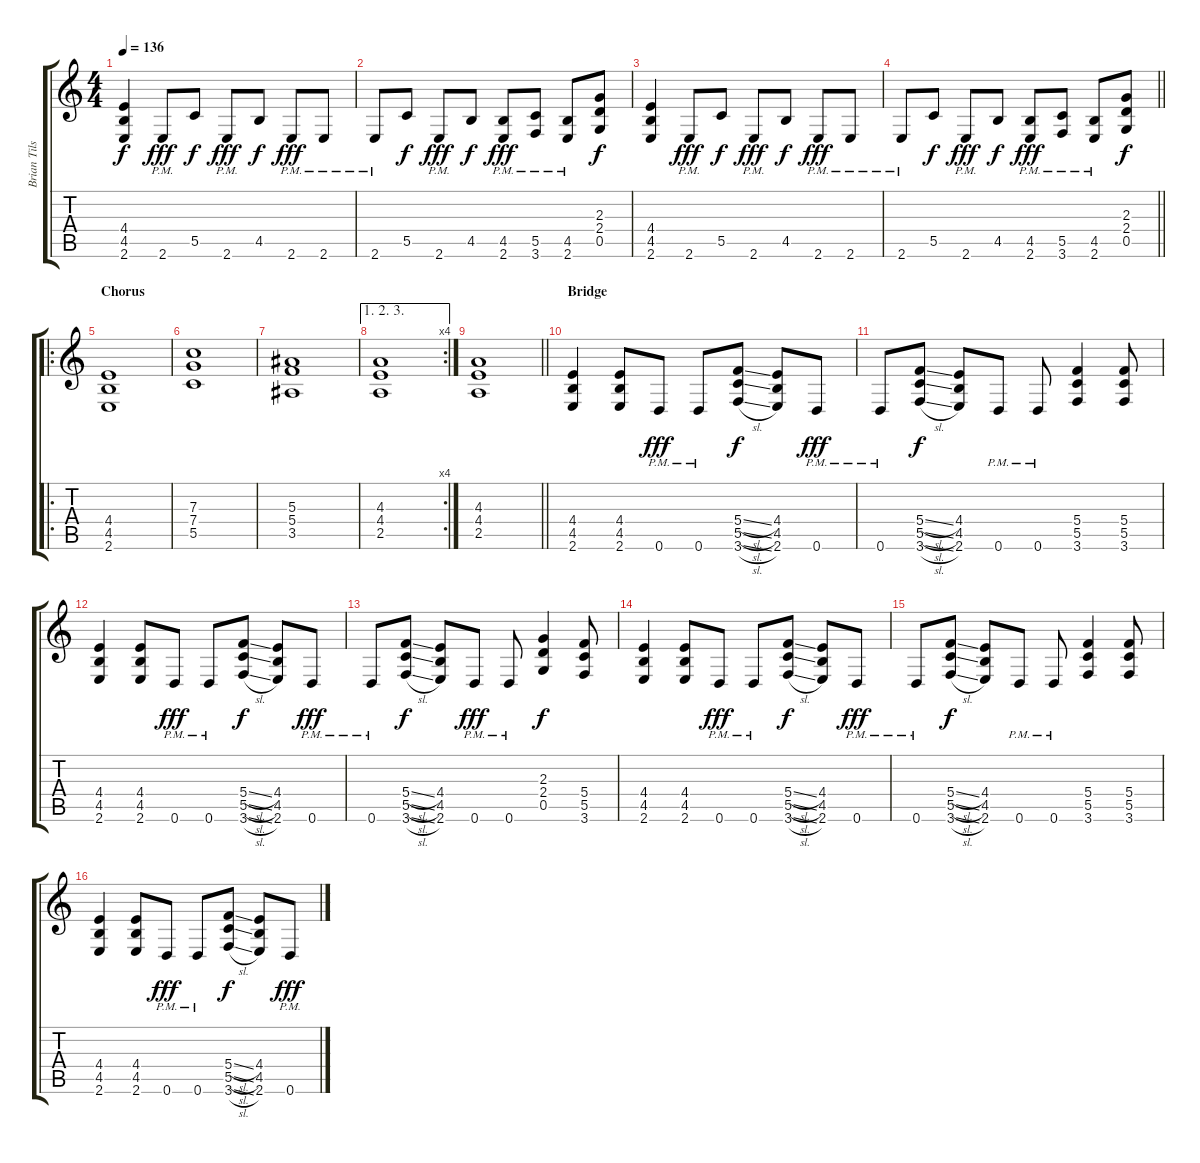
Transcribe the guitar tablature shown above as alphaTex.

\track ("Brian Tilse" "Brian Tils") {instrument distortionguitar}
\staff {score tabs}
\tuning (D4 A3 F3 C3 G2 D2) {hide}
\ts (4 4)
\tempo 136
\clef g2
\ks c
(4.4 4.5 2.6).4{dy f} 2.6{pm}.8{dy fff} 5.5.8{dy f} 2.6{pm}.8{dy fff} 4.5.8{dy f} 2.6{pm}.8{dy fff} 2.6{pm}.8 |
2.6{pm}.8 5.5.8{dy f} 2.6{pm}.8{dy fff} 4.5.8{dy f} (4.5{pm} 2.6{pm}).8{dy fff} (5.5{pm} 3.6{pm}).8 (4.5{pm} 2.6{pm}).8 (2.3 2.4 0.5).8{dy f} |
(4.4 4.5 2.6).4 2.6{pm}.8{dy fff} 5.5.8{dy f} 2.6{pm}.8{dy fff} 4.5.8{dy f} 2.6{pm}.8{dy fff} 2.6{pm}.8 |
\barLineRight lightlight
2.6{pm}.8 5.5.8{dy f} 2.6{pm}.8{dy fff} 4.5.8{dy f} (4.5{pm} 2.6{pm}).8{dy fff} (5.5{pm} 3.6{pm}).8 (4.5{pm} 2.6{pm}).8 (2.3 2.4 0.5).8{dy f} |
\ro
\section ("" "Chorus")
(4.4 4.5 2.6).1 |
(7.3 7.4 5.5).1 |
(5.3 5.4 3.5).1 |
\ae (1 2 3)
\rc 4
(4.3 4.4 2.5).1 |
\barLineRight lightlight
(4.3 4.4 2.5).1 |
\section ("" "Bridge")
(4.4 4.5 2.6).4 (4.4 4.5 2.6).8 0.6{pm}.8{dy fff} 0.6{pm}.8 (5.4{sl} 5.5{sl} 3.6{sl}).8{dy f} (4.4 4.5 2.6).8 0.6{pm}.8{dy fff} |
0.6{pm}.8 (5.4{sl} 5.5{sl} 3.6{sl}).8{dy f} (4.4 4.5 2.6).8 0.6{pm}.8 0.6{pm}.8 (5.4 5.5 3.6).4 (5.4 5.5 3.6).8 |
(4.4 4.5 2.6).4 (4.4 4.5 2.6).8 0.6{pm}.8{dy fff} 0.6{pm}.8 (5.4{sl} 5.5{sl} 3.6{sl}).8{dy f} (4.4 4.5 2.6).8 0.6{pm}.8{dy fff} |
0.6{pm}.8 (5.4{sl} 5.5{sl} 3.6{sl}).8{dy f} (4.4 4.5 2.6).8 0.6{pm}.8{dy fff} 0.6{pm}.8 (2.3 2.4 0.5).4{dy f} (5.4 5.5 3.6).8 |
(4.4 4.5 2.6).4{instrument distortionguitar} (4.4 4.5 2.6).8 0.6{pm}.8{dy fff} 0.6{pm}.8 (5.4{sl} 5.5{sl} 3.6{sl}).8{dy f} (4.4 4.5 2.6).8 0.6{pm}.8{dy fff} |
0.6{pm}.8 (5.4{sl} 5.5{sl} 3.6{sl}).8{dy f} (4.4 4.5 2.6).8 0.6{pm}.8 0.6{pm}.8 (5.4 5.5 3.6).4 (5.4 5.5 3.6).8 |
(4.4 4.5 2.6).4 (4.4 4.5 2.6).8 0.6{pm}.8{dy fff} 0.6{pm}.8 (5.4{sl} 5.5{sl} 3.6{sl}).8{dy f} (4.4 4.5 2.6).8 0.6{pm}.8{dy fff}
